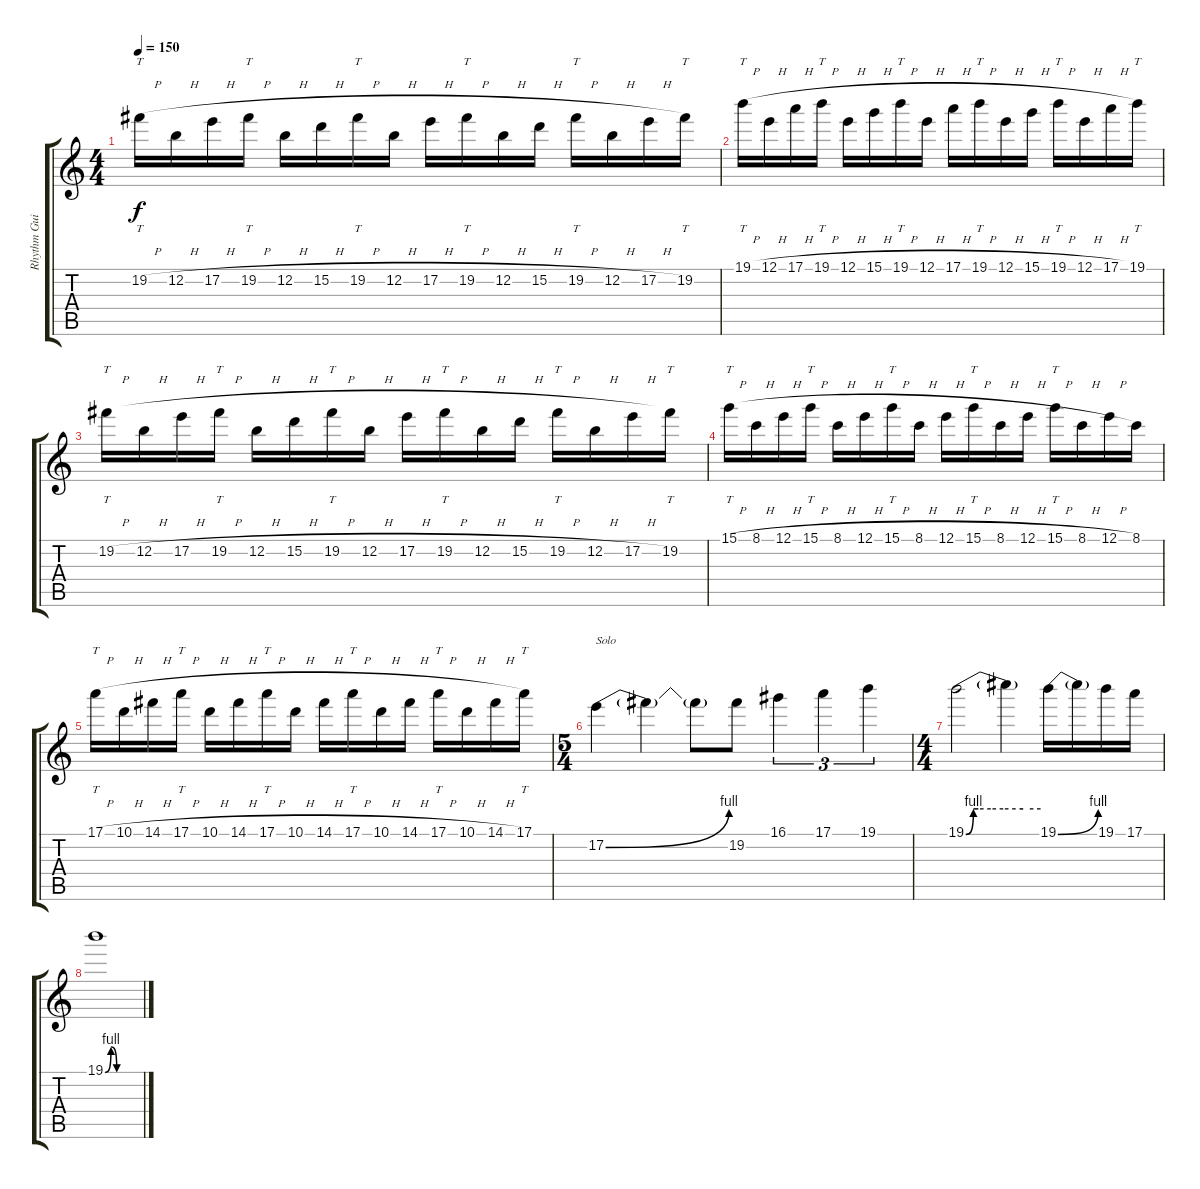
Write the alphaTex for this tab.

\track ("Rhythm Guitar" "Rhythm Gui") {instrument distortionguitar}
\staff {score tabs}
\tuning (E4 B3 G3 D3 A2 E2) {hide}
\ts (4 4)
\tempo 150
\clef g2
\ks c
19.2{h}.16{tt dy f} 12.2{h}.16 17.2{h}.16 19.2{h}.16{tt} 12.2{h}.16 15.2{h}.16 19.2{h}.16{tt} 12.2{h}.16 17.2{h}.16 19.2{h}.16{tt} 12.2{h}.16 15.2{h}.16 19.2{h}.16{tt} 12.2{h}.16 17.2{h}.16 19.2.16{tt} |
19.1{h}.16{tt} 12.1{h}.16 17.1{h}.16 19.1{h}.16{tt} 12.1{h}.16 15.1{h}.16 19.1{h}.16{tt} 12.1{h}.16 17.1{h}.16 19.1{h}.16{tt} 12.1{h}.16 15.1{h}.16 19.1{h}.16{tt} 12.1{h}.16 17.1{h}.16 19.1.16{tt} |
19.2{h}.16{tt} 12.2{h}.16 17.2{h}.16 19.2{h}.16{tt} 12.2{h}.16 15.2{h}.16 19.2{h}.16{tt} 12.2{h}.16 17.2{h}.16 19.2{h}.16{tt} 12.2{h}.16 15.2{h}.16 19.2{h}.16{tt} 12.2{h}.16 17.2{h}.16 19.2.16{tt} |
15.1{h}.16{tt} 8.1{h}.16 12.1{h}.16 15.1{h}.16{tt} 8.1{h}.16 12.1{h}.16 15.1{h}.16{tt} 8.1{h}.16 12.1{h}.16 15.1{h}.16{tt} 8.1{h}.16 12.1{h}.16 15.1{h}.16{tt} 8.1{h}.16 12.1{h}.16 8.1.16 |
17.1{h}.16{tt} 10.1{h}.16 14.1{h}.16 17.1{h}.16{tt} 10.1{h}.16 14.1{h}.16 17.1{h}.16{tt} 10.1{h}.16 14.1{h}.16 17.1{h}.16{tt} 10.1{h}.16 14.1{h}.16 17.1{h}.16{tt} 10.1{h}.16 14.1{h}.16 17.1.16{tt} |
\ts (5 4)
17.2{be (bend 0 0 60 4)}.4{txt "Solo"} 17.2{t}.4 17.2{t}.8 19.2.8 16.1.4{tu (3 2)} 17.1.4{tu (3 2)} 19.1.4{tu (3 2)} |
\ts (4 4)
19.1{be (custom 0 0 6 4 10 4 20 4 30 4 40 4 46 4 60 4)}.2 19.1{t}.4 19.1{be (bend 0 0 60 4)}.16 19.1{t}.16 19.1.16 17.1.16 |
19.1{be (custom 0 0 10 4 20 0 30 0 39 0 60 0)}.1
